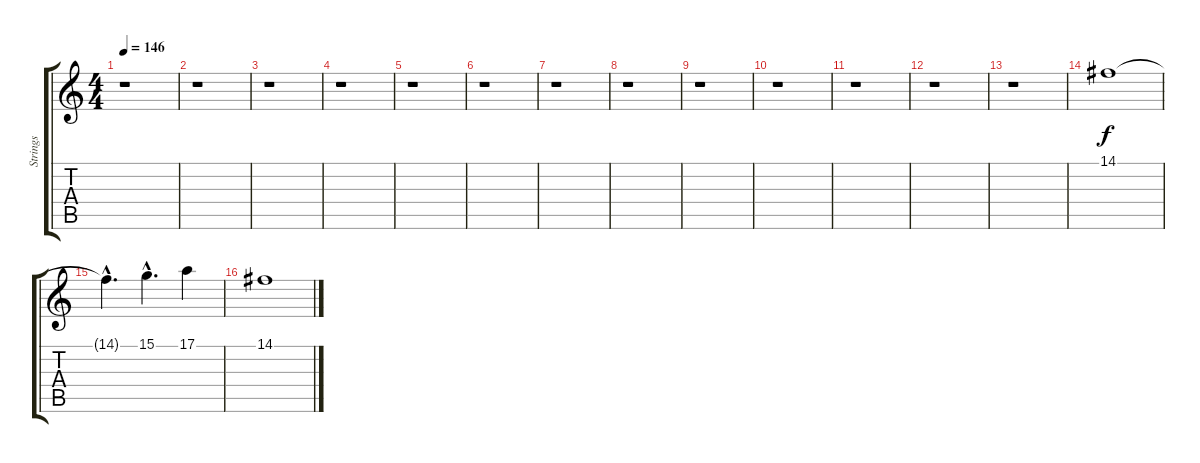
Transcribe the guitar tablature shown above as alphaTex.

\track ("Strings" "Strings") {instrument stringensemble1}
\staff {score tabs}
\tuning (E4 B3 G3 D3 A2 E2) {hide}
\ts (4 4)
\tempo 146
\clef g2
\ks c
r.1{dy f} |
r.1 |
r.1 |
r.1 |
r.1 |
r.1 |
r.1 |
r.1 |
r.1 |
r.1 |
r.1 |
r.1 |
r.1 |
14.1.1 |
14.1{hac t}.4{d} 15.1{hac}.4{d} 17.1.4 |
14.1.1
